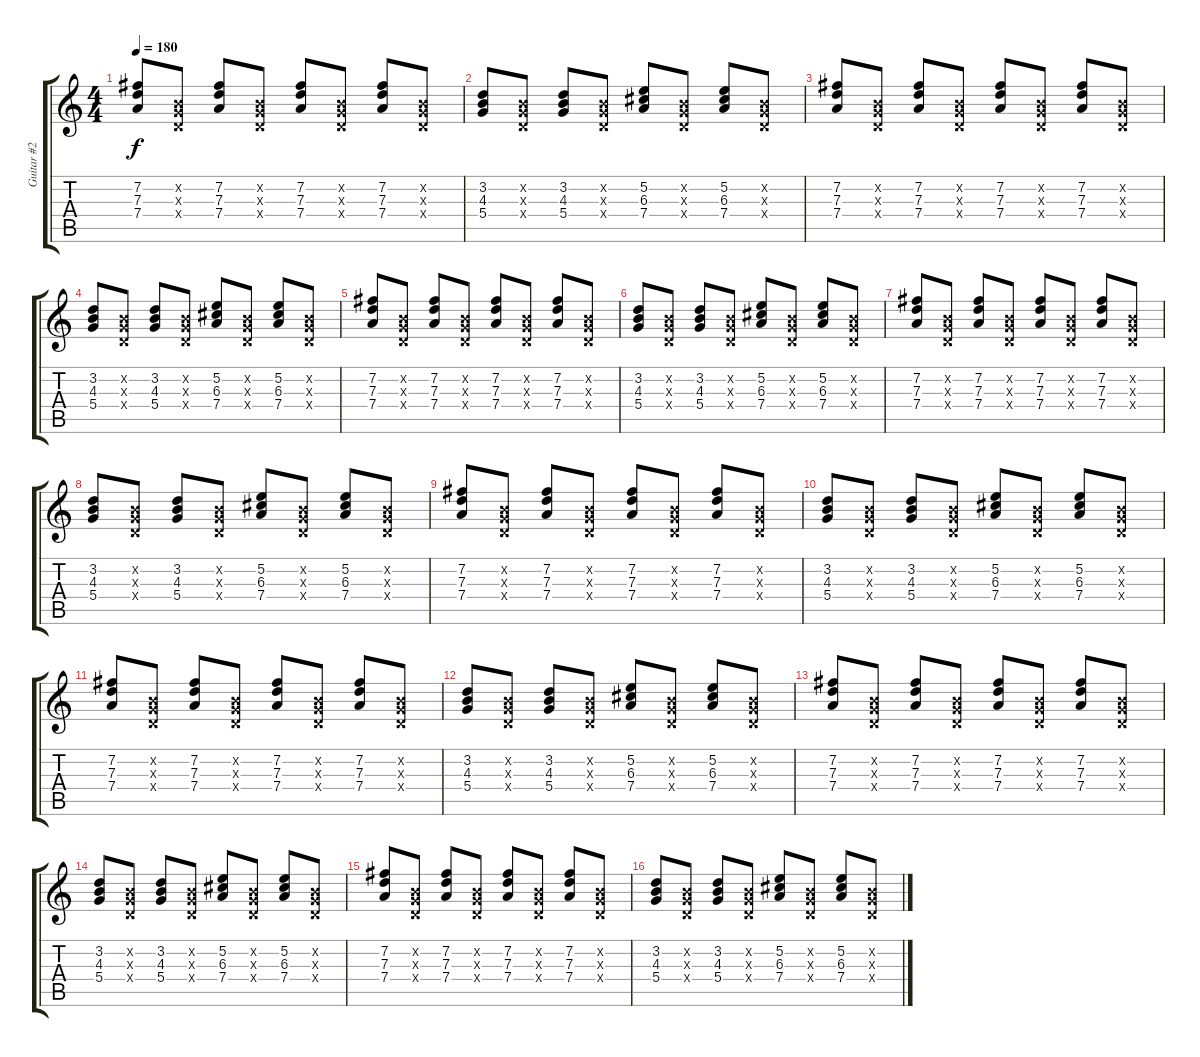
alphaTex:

\track ("Guitar #2" "Guitar #2") {instrument overdrivenguitar}
\staff {score tabs}
\tuning (E4 B3 G3 D3 A2 E2) {hide}
\ts (4 4)
\tempo 180
\clef g2
\ks c
(7.2 7.3 7.4).8{dy f volume 9} (0.2{x} 0.3{x} 0.4{x}).8 (7.2 7.3 7.4).8 (0.2{x} 0.3{x} 0.4{x}).8 (7.2 7.3 7.4).8 (0.2{x} 0.3{x} 0.4{x}).8 (7.2 7.3 7.4).8 (0.2{x} 0.3{x} 0.4{x}).8 |
(3.2 4.3 5.4).8 (0.2{x} 0.3{x} 0.4{x}).8 (3.2 4.3 5.4).8 (0.2{x} 0.3{x} 0.4{x}).8 (5.2 6.3 7.4).8 (0.2{x} 0.3{x} 0.4{x}).8 (5.2 6.3 7.4).8 (0.2{x} 0.3{x} 0.4{x}).8 |
(7.2 7.3 7.4).8 (0.2{x} 0.3{x} 0.4{x}).8 (7.2 7.3 7.4).8 (0.2{x} 0.3{x} 0.4{x}).8 (7.2 7.3 7.4).8 (0.2{x} 0.3{x} 0.4{x}).8 (7.2 7.3 7.4).8 (0.2{x} 0.3{x} 0.4{x}).8 |
(3.2 4.3 5.4).8 (0.2{x} 0.3{x} 0.4{x}).8 (3.2 4.3 5.4).8 (0.2{x} 0.3{x} 0.4{x}).8 (5.2 6.3 7.4).8 (0.2{x} 0.3{x} 0.4{x}).8 (5.2 6.3 7.4).8 (0.2{x} 0.3{x} 0.4{x}).8 |
(7.2 7.3 7.4).8 (0.2{x} 0.3{x} 0.4{x}).8 (7.2 7.3 7.4).8 (0.2{x} 0.3{x} 0.4{x}).8 (7.2 7.3 7.4).8 (0.2{x} 0.3{x} 0.4{x}).8 (7.2 7.3 7.4).8 (0.2{x} 0.3{x} 0.4{x}).8 |
(3.2 4.3 5.4).8 (0.2{x} 0.3{x} 0.4{x}).8 (3.2 4.3 5.4).8 (0.2{x} 0.3{x} 0.4{x}).8 (5.2 6.3 7.4).8 (0.2{x} 0.3{x} 0.4{x}).8 (5.2 6.3 7.4).8 (0.2{x} 0.3{x} 0.4{x}).8 |
(7.2 7.3 7.4).8 (0.2{x} 0.3{x} 0.4{x}).8 (7.2 7.3 7.4).8 (0.2{x} 0.3{x} 0.4{x}).8 (7.2 7.3 7.4).8 (0.2{x} 0.3{x} 0.4{x}).8 (7.2 7.3 7.4).8 (0.2{x} 0.3{x} 0.4{x}).8 |
(3.2 4.3 5.4).8 (0.2{x} 0.3{x} 0.4{x}).8 (3.2 4.3 5.4).8 (0.2{x} 0.3{x} 0.4{x}).8 (5.2 6.3 7.4).8 (0.2{x} 0.3{x} 0.4{x}).8 (5.2 6.3 7.4).8 (0.2{x} 0.3{x} 0.4{x}).8 |
(7.2 7.3 7.4).8 (0.2{x} 0.3{x} 0.4{x}).8 (7.2 7.3 7.4).8 (0.2{x} 0.3{x} 0.4{x}).8 (7.2 7.3 7.4).8 (0.2{x} 0.3{x} 0.4{x}).8 (7.2 7.3 7.4).8 (0.2{x} 0.3{x} 0.4{x}).8 |
(3.2 4.3 5.4).8 (0.2{x} 0.3{x} 0.4{x}).8 (3.2 4.3 5.4).8 (0.2{x} 0.3{x} 0.4{x}).8 (5.2 6.3 7.4).8 (0.2{x} 0.3{x} 0.4{x}).8 (5.2 6.3 7.4).8 (0.2{x} 0.3{x} 0.4{x}).8 |
(7.2 7.3 7.4).8 (0.2{x} 0.3{x} 0.4{x}).8 (7.2 7.3 7.4).8 (0.2{x} 0.3{x} 0.4{x}).8 (7.2 7.3 7.4).8 (0.2{x} 0.3{x} 0.4{x}).8 (7.2 7.3 7.4).8 (0.2{x} 0.3{x} 0.4{x}).8 |
(3.2 4.3 5.4).8 (0.2{x} 0.3{x} 0.4{x}).8 (3.2 4.3 5.4).8 (0.2{x} 0.3{x} 0.4{x}).8 (5.2 6.3 7.4).8 (0.2{x} 0.3{x} 0.4{x}).8 (5.2 6.3 7.4).8 (0.2{x} 0.3{x} 0.4{x}).8 |
(7.2 7.3 7.4).8 (0.2{x} 0.3{x} 0.4{x}).8 (7.2 7.3 7.4).8 (0.2{x} 0.3{x} 0.4{x}).8 (7.2 7.3 7.4).8 (0.2{x} 0.3{x} 0.4{x}).8 (7.2 7.3 7.4).8 (0.2{x} 0.3{x} 0.4{x}).8 |
(3.2 4.3 5.4).8 (0.2{x} 0.3{x} 0.4{x}).8 (3.2 4.3 5.4).8 (0.2{x} 0.3{x} 0.4{x}).8 (5.2 6.3 7.4).8 (0.2{x} 0.3{x} 0.4{x}).8 (5.2 6.3 7.4).8 (0.2{x} 0.3{x} 0.4{x}).8 |
(7.2 7.3 7.4).8 (0.2{x} 0.3{x} 0.4{x}).8 (7.2 7.3 7.4).8 (0.2{x} 0.3{x} 0.4{x}).8 (7.2 7.3 7.4).8 (0.2{x} 0.3{x} 0.4{x}).8 (7.2 7.3 7.4).8 (0.2{x} 0.3{x} 0.4{x}).8 |
(3.2 4.3 5.4).8 (0.2{x} 0.3{x} 0.4{x}).8 (3.2 4.3 5.4).8 (0.2{x} 0.3{x} 0.4{x}).8 (5.2 6.3 7.4).8 (0.2{x} 0.3{x} 0.4{x}).8 (5.2 6.3 7.4).8 (0.2{x} 0.3{x} 0.4{x}).8
